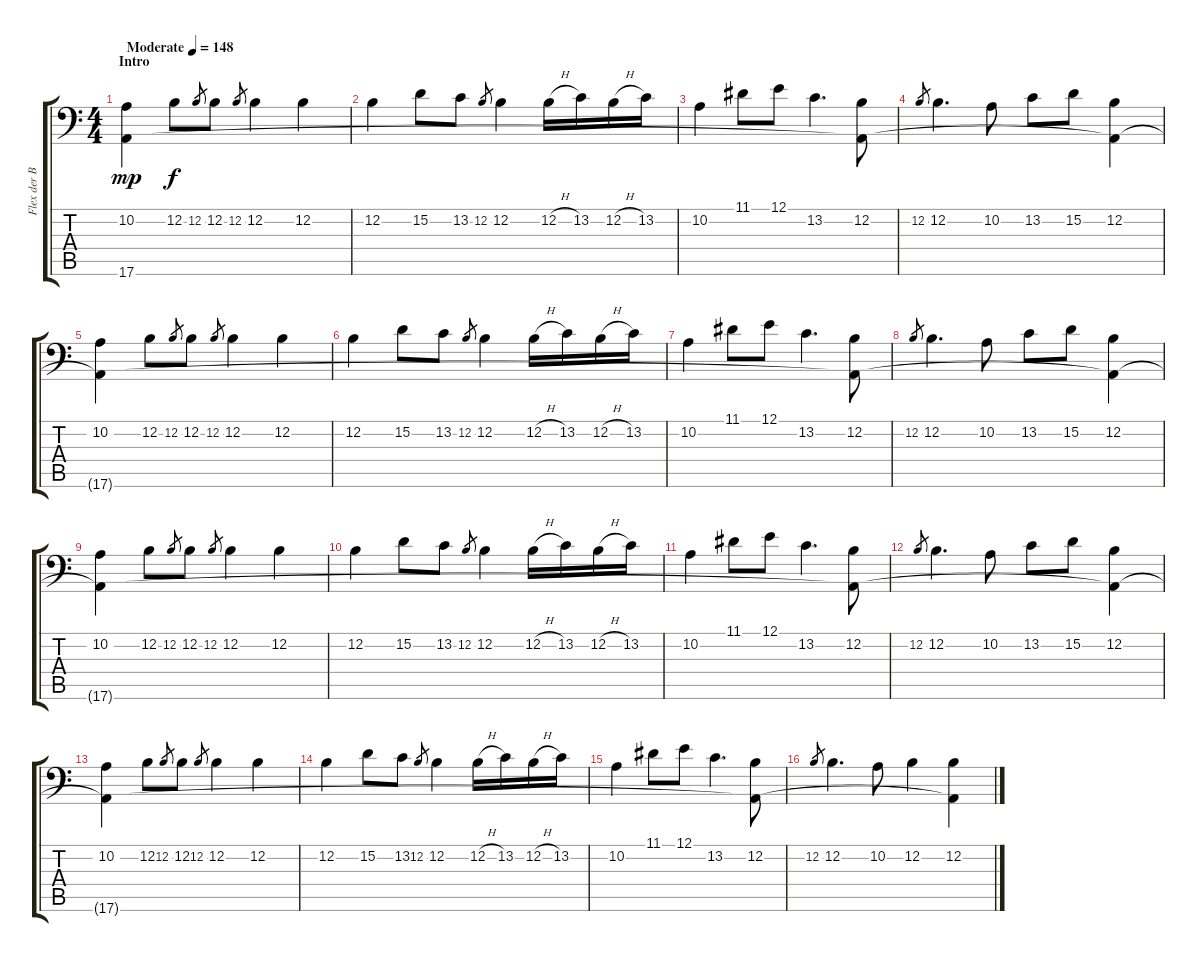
\track ("Flex der Biegsame" "Flex der B") {instrument bagpipe}
\staff {score tabs}
\tuning (E3 B2 G2 D2 A1 E1) {hide}
\ts (4 4)
\section ("" "Intro")
\tempo (148 "Moderate")
\clef f4
\ks c
(10.2 17.6).4{dy mp instrument bagpipe} 12.2.8{dy f} 12.2.8{gr} 12.2.8 12.2.8{gr} 12.2.4 12.2.4 |
12.2.4 15.2.8 13.2.8 12.2.8{gr} 12.2.4 12.2{h}.16 13.2.16 12.2{h}.16 13.2.16 |
10.2.4 11.1.8 12.1.8 13.2.4{d} (12.2 17.6{t}).8 |
12.2.8{gr} 12.2.4{d} 10.2.8 13.2.8 15.2.8 (12.2 17.6{t}).4 |
(10.2 17.6{t}).4 12.2.8 12.2.8{gr} 12.2.8 12.2.8{gr} 12.2.4 12.2.4 |
12.2.4 15.2.8 13.2.8 12.2.8{gr} 12.2.4 12.2{h}.16 13.2.16 12.2{h}.16 13.2.16 |
10.2.4 11.1.8 12.1.8 13.2.4{d} (12.2 17.6{t}).8 |
12.2.8{gr} 12.2.4{d} 10.2.8 13.2.8 15.2.8 (12.2 17.6{t}).4 |
(10.2 17.6{t}).4 12.2.8 12.2.8{gr} 12.2.8 12.2.8{gr} 12.2.4 12.2.4 |
12.2.4 15.2.8 13.2.8 12.2.8{gr} 12.2.4 12.2{h}.16 13.2.16 12.2{h}.16 13.2.16 |
10.2.4 11.1.8 12.1.8 13.2.4{d} (12.2 17.6{t}).8 |
12.2.8{gr} 12.2.4{d} 10.2.8 13.2.8 15.2.8 (12.2 17.6{t}).4 |
(10.2 17.6{t}).4 12.2.8 12.2.8{gr} 12.2.8 12.2.8{gr} 12.2.4 12.2.4 |
12.2.4 15.2.8 13.2.8 12.2.8{gr} 12.2.4 12.2{h}.16 13.2.16 12.2{h}.16 13.2.16 |
10.2.4 11.1.8 12.1.8 13.2.4{d} (12.2 17.6{t}).8 |
12.2.8{gr} 12.2.4{d} 10.2.8 12.2.4 (12.2 17.6{t}).4
